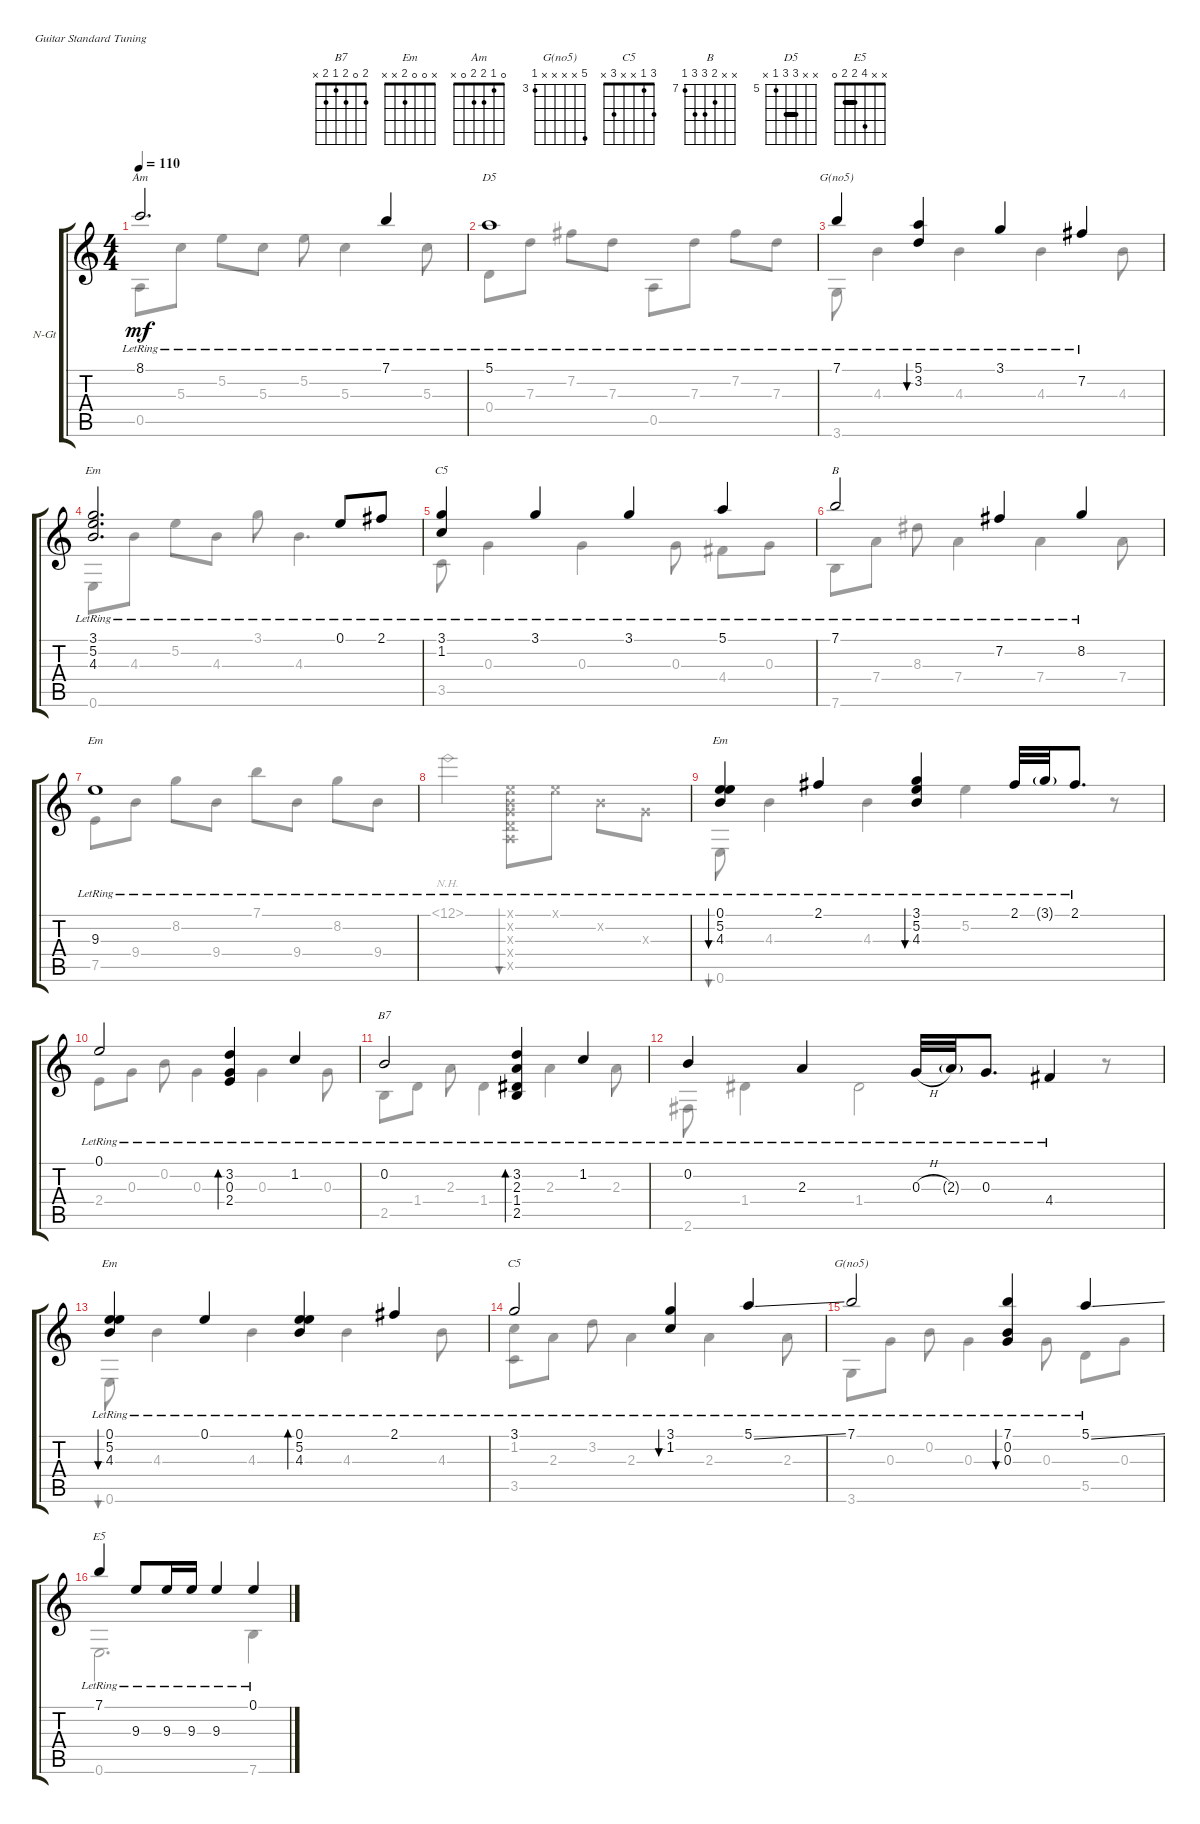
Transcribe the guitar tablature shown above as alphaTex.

\defaultSystemsLayout 4
\bracketExtendMode groupsimilarinstruments
\firstSystemTrackNameOrientation horizontal
\otherSystemsTrackNameOrientation horizontal
\track ("Nylon Guitar" "N-Gt") {instrument acousticguitarnylon}
\staff {score tabs}
\tuning (E4 B3 G3 D3 A2 E2)
\chord ("B7" 2 0 2 1 2 x)
\chord ("Em" 3 5 4 x x 0)
\chord ("Am" 0 1 2 2 0 x)
\chord ("G(no5)" 7 x x x x 3) {firstfret 3}
\chord ("C5" 3 1 x x 3 x)
\chord ("B" x x 8 9 9 7) {firstfret 7}
\chord ("Em" x 8 9 9 7 x) {firstfret 7}
\chord ("D5" x x 7 7 5 x) {firstfret 5 barre 7}
\chord ("Em" x 0 0 2 x x)
\chord ("E5" x x 4 2 2 0) {barre 2}
\voice
\ts (4 4)
\tempo 110
\clef g2
\ks c
8.1{lr}.2{d ch "Am" dy mf} 7.1{lr}.4 |
5.1{lr}.1{ch "D5"} |
7.1{lr}.4{ch "G(no5)"} (5.1{lr} 3.2{lr}).4{bu 73} 3.1{lr}.4 7.2{lr}.4 |
(5.2{lr} 3.1{lr} 4.3{lr}).2{d ch "Em"} 0.1{lr}.8 2.1{lr}.8 |
(3.1{lr} 1.2{lr}).4{ch "C5"} 3.1{lr}.4 3.1{lr}.4 5.1{lr}.4 |
7.1{lr}.2{ch "B"} 7.2{lr}.4 8.2{lr}.4 |
\scale
0.231127 9.3{lr}.1{ch "Em"} |
\scale
0.339545 |
\scale
0.42998 (0.1{lr} 5.2{lr} 4.3{lr}).4{bu 143 ch "Em"} 2.1{lr}.4 (3.1{lr} 5.2{lr} 4.3{lr}).4{bu 45} 2.1{lr}.32 3.1{g lr}.32 2.1{lr}.8{d} |
\scale
0.281924 0.1{lr}.2 (3.2{lr} 0.3{lr} 2.4{lr}).4{bd 30} 1.2{lr}.4 |
\scale
0.296444 0.2{lr}.2{ch "B7"} (3.2{lr} 2.3{lr} 1.4{lr} 2.5{lr}).4{bd 46} 1.2{lr}.4 |
\scale
0.422232 0.2{lr}.4 2.3{lr}.4 0.3{h lr}.32 2.3{g lr}.32 0.3{lr}.8{d} 4.4{lr}.4 |
(0.1{lr} 5.2{lr} 4.3{lr}).4{bu 85 ch "Em"} 0.1{lr}.4 (0.1{lr} 5.2{lr} 4.3{lr}).4{bd 30} 2.1{lr}.4 |
3.1{lr}.2{ch "C5"} (3.1{lr} 1.2{lr}).4{bu 58} 5.1{ss lr}.4 |
7.1{lr}.2{ch "G(no5)"} (7.1{lr} 0.2{lr} 0.3{lr}).4{bu 67} 5.1{ss lr}.4 |
7.1{lr}.4{ch "E5"} 9.3{lr}.8 9.3{lr}.16 9.3{lr}.16 9.3{lr}.4 0.1{lr}.4
\voice
\clef g2
\ottava regular
\simile none
\ks c
0.5.8{dy mf} 5.3.8 5.2.8 5.3.8 5.2.8 5.3.4 5.3.8 |
0.4.8 7.3.8 7.2.8 7.3.8 0.5.8 7.3.8 7.2.8 7.3.8 |
3.6.8 4.3.4 4.3.4 4.3.4 4.3.8 |
0.6.8 4.3.8 5.2.8 4.3.8 3.1.8 4.3.4{d} |
3.5.8 0.3.4 0.3.4 0.3.8 4.4.8 0.3.8 |
7.6.8 7.4.8 8.3.8 7.4.4 7.4.4 7.4.8 |
\scale
0.231127 7.5.8 9.4.8 8.2.8 9.4.8 7.1.8 9.4.8 8.2.8 9.4.8 |
\scale
0.339545 12.1{nh}.2 (0.1{x} 0.2{x} 0.3{x} 0.4{x} 0.5{x}).8{bu 37} 0.1{x}.8 0.2{x}.8 0.3{x}.8 |
\scale
0.42998 0.6.8{bu 37} 4.3.4 4.3.4 5.2.4 r.8 |
\scale
0.281924 2.4.8 0.3.8 0.2.8 0.3.4 0.3.4 0.3.8 |
\scale
0.296444 2.5.8 1.4.8 2.3.8 1.4.4 2.3.4 2.3.8 |
\scale
0.422232 2.6.8 1.4.4 1.4.2 r.8 |
0.6.8{bu 0} 4.3.4 4.3.4 4.3.4 4.3.8 |
(3.5 1.2).8 2.3.8 3.2.8 2.3.4 2.3.4 2.3.8 |
3.6.8 0.3.8 0.2.8 0.3.4 0.3.8 5.5.8 0.3.8 |
0.6.2{d} 7.6.4
